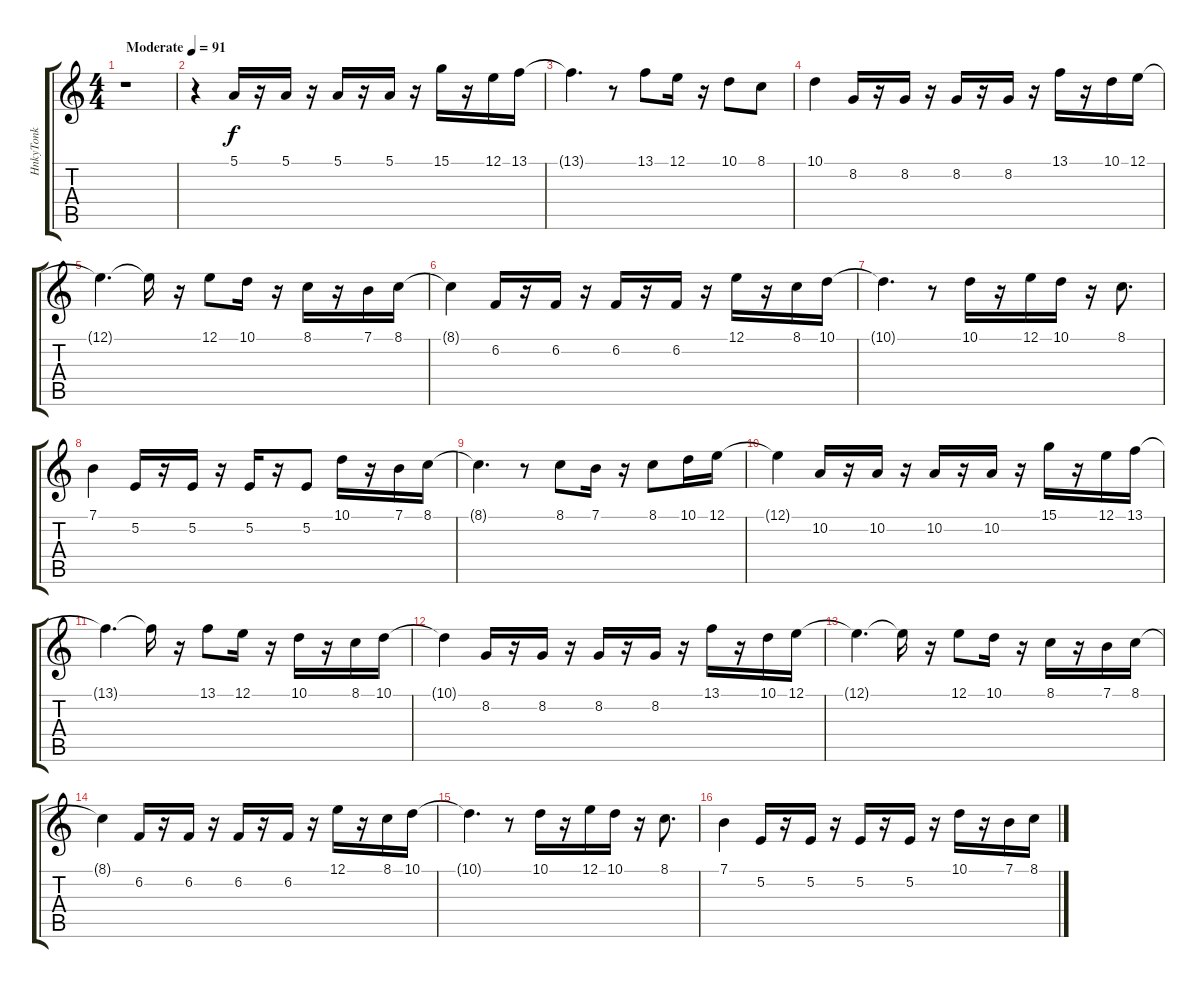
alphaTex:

\track ("HnkyTonk" "HnkyTonk") {instrument honkytonkpiano}
\staff {score tabs}
\tuning (E4 B3 G3 D3 A2 E2) {hide}
\ts (4 4)
\tempo (91 "Moderate")
\clef g2
\ks c
r.1{dy f instrument honkytonkpiano} |
r.4 5.1.16 r.16 5.1.16 r.16 5.1.16 r.16 5.1.16 r.16 15.1.16 r.16 12.1.16 13.1.16 |
13.1{t}.4{d} r.8 13.1.8 12.1.16 r.16 10.1.8 8.1.8 |
10.1.4 8.2.16 r.16 8.2.16 r.16 8.2.16 r.16 8.2.16 r.16 13.1.16 r.16 10.1.16 12.1.16 |
12.1{t}.4{d} 12.1{t}.16 r.16 12.1.8 10.1.16 r.16 8.1.16 r.16 7.1.16 8.1.16 |
8.1{t}.4 6.2.16 r.16 6.2.16 r.16 6.2.16 r.16 6.2.16 r.16 12.1.16 r.16 8.1.16 10.1.16 |
10.1{t}.4{d} r.8 10.1.16 r.16 12.1.16 10.1.16 r.16 8.1.8{d} |
7.1.4 5.2.16 r.16 5.2.16 r.16 5.2.16 r.16 5.2.8 10.1.16 r.16 7.1.16 8.1.16 |
8.1{t}.4{d} r.8 8.1.8 7.1.16 r.16 8.1.8 10.1.16 12.1.16 |
12.1{t}.4 10.2.16 r.16 10.2.16 r.16 10.2.16 r.16 10.2.16 r.16 15.1.16 r.16 12.1.16 13.1.16 |
13.1{t}.4{d} 13.1{t}.16 r.16 13.1.8 12.1.16 r.16 10.1.16 r.16 8.1.16 10.1.16 |
10.1{t}.4 8.2.16 r.16 8.2.16 r.16 8.2.16 r.16 8.2.16 r.16 13.1.16 r.16 10.1.16 12.1.16 |
12.1{t}.4{d} 12.1{t}.16 r.16 12.1.8 10.1.16 r.16 8.1.16 r.16 7.1.16 8.1.16 |
8.1{t}.4 6.2.16 r.16 6.2.16 r.16 6.2.16 r.16 6.2.16 r.16 12.1.16 r.16 8.1.16 10.1.16 |
10.1{t}.4{d} r.8 10.1.16 r.16 12.1.16 10.1.16 r.16 8.1.8{d} |
7.1.4 5.2.16 r.16 5.2.16 r.16 5.2.16 r.16 5.2.16 r.16 10.1.16 r.16 7.1.16 8.1.16
